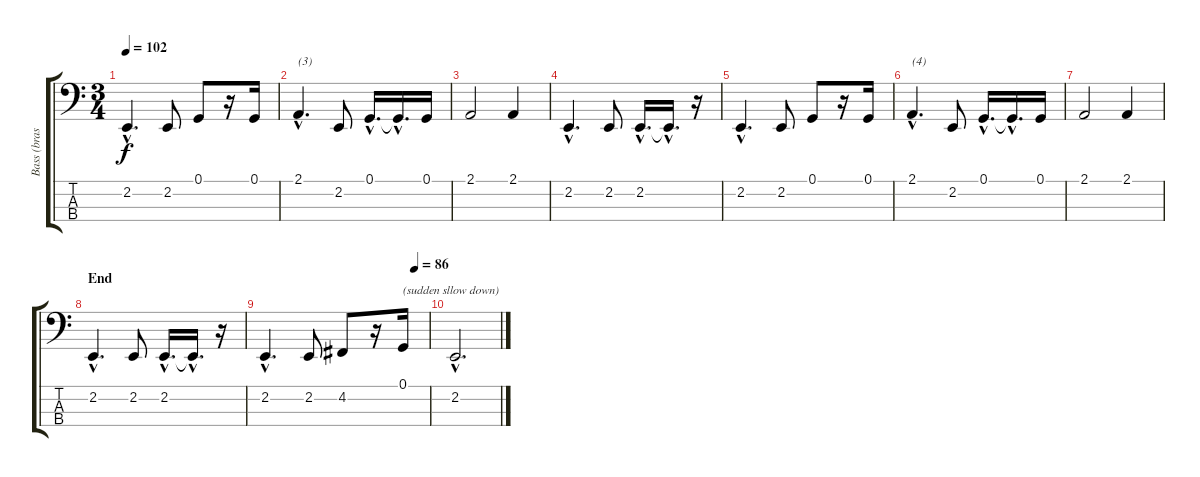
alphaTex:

\track ("Bass (brass)" "Bass (bras") {instrument tuba}
\staff {score tabs}
\tuning (G2 D2 A1 E1) {hide}
\ts (3 4)
\tempo 102
\clef f4
\ks c
2.2{hac}.4{d dy f} 2.2.8 0.1.8 r.16 0.1.16 |
2.1{hac}.4{d txt "(3)"} 2.2.8 0.1{hac}.16{d} 0.1{hac t}.16{d} 0.1.16 |
2.1.2 2.1.4 |
2.2{hac}.4{d} 2.2.8 2.2{hac}.16{d} 2.2{hac t}.16{d} r.16 |
2.2{hac}.4{d} 2.2.8 0.1.8 r.16 0.1.16 |
2.1{hac}.4{d txt "(4)"} 2.2.8 0.1{hac}.16{d} 0.1{hac t}.16{d} 0.1.16 |
2.1.2 2.1.4 |
\section ("" "End")
2.2{hac}.4{d} 2.2.8 2.2{hac}.16{d} 2.2{hac t}.16{d} r.16 |
\tempo (86 0.9166666666666666)
2.2{hac}.4{d} 2.2.8 4.2.8 r.16 0.1.16{txt "(sudden sllow down)"} |
2.2{hac}.2{d}
